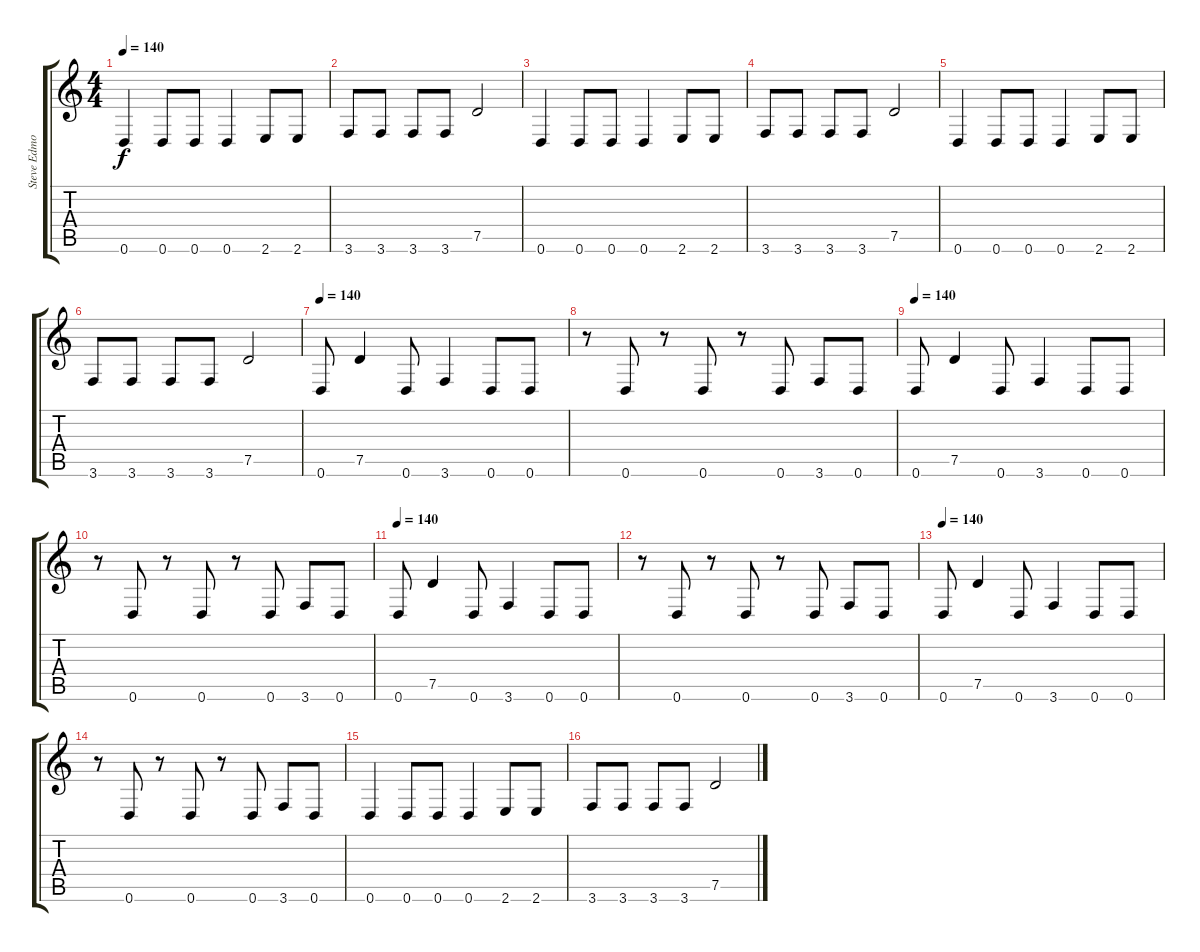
\track ("Steve Edmondson" "Steve Edmo") {instrument electricbassfinger}
\staff {score tabs}
\tuning (D4 A3 F3 C3 G2 D2) {hide}
\ts (4 4)
\tempo 140
\clef g2
\ks c
0.6.4{dy f} 0.6.8 0.6.8 0.6.4 2.6.8 2.6.8 |
3.6.8 3.6.8 3.6.8 3.6.8 7.5.2 |
0.6.4 0.6.8 0.6.8 0.6.4 2.6.8 2.6.8 |
3.6.8 3.6.8 3.6.8 3.6.8 7.5.2 |
0.6.4 0.6.8 0.6.8 0.6.4 2.6.8 2.6.8 |
3.6.8 3.6.8 3.6.8 3.6.8 7.5.2 |
\tempo 140
0.6.8 7.5.4 0.6.8 3.6.4 0.6.8 0.6.8 |
r.8 0.6.8 r.8 0.6.8 r.8 0.6.8 3.6.8 0.6.8 |
\tempo 140
0.6.8 7.5.4 0.6.8 3.6.4 0.6.8 0.6.8 |
r.8 0.6.8 r.8 0.6.8 r.8 0.6.8 3.6.8 0.6.8 |
\tempo 140
0.6.8 7.5.4 0.6.8 3.6.4 0.6.8 0.6.8 |
r.8 0.6.8 r.8 0.6.8 r.8 0.6.8 3.6.8 0.6.8 |
\tempo 140
0.6.8 7.5.4 0.6.8 3.6.4 0.6.8 0.6.8 |
r.8 0.6.8 r.8 0.6.8 r.8 0.6.8 3.6.8 0.6.8 |
0.6.4 0.6.8 0.6.8 0.6.4 2.6.8 2.6.8 |
3.6.8 3.6.8 3.6.8 3.6.8 7.5.2
